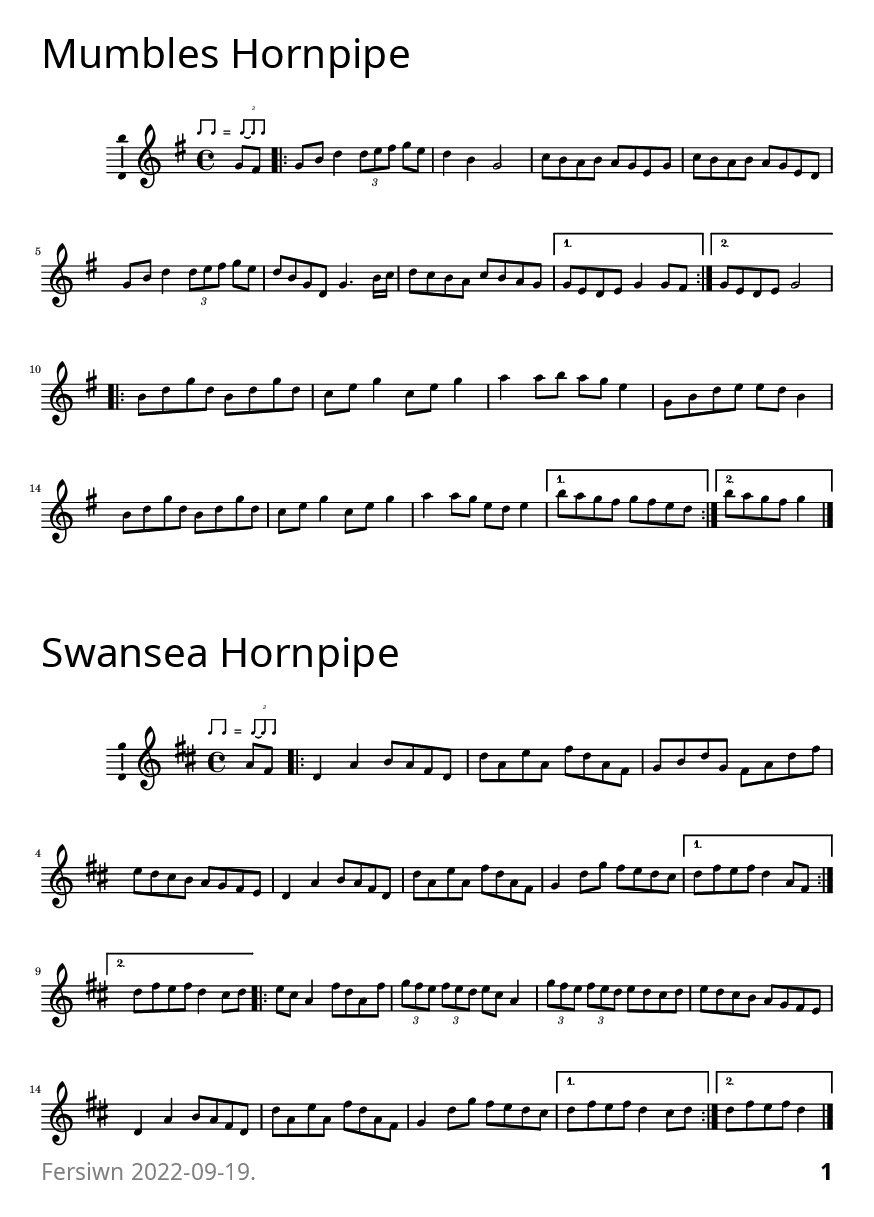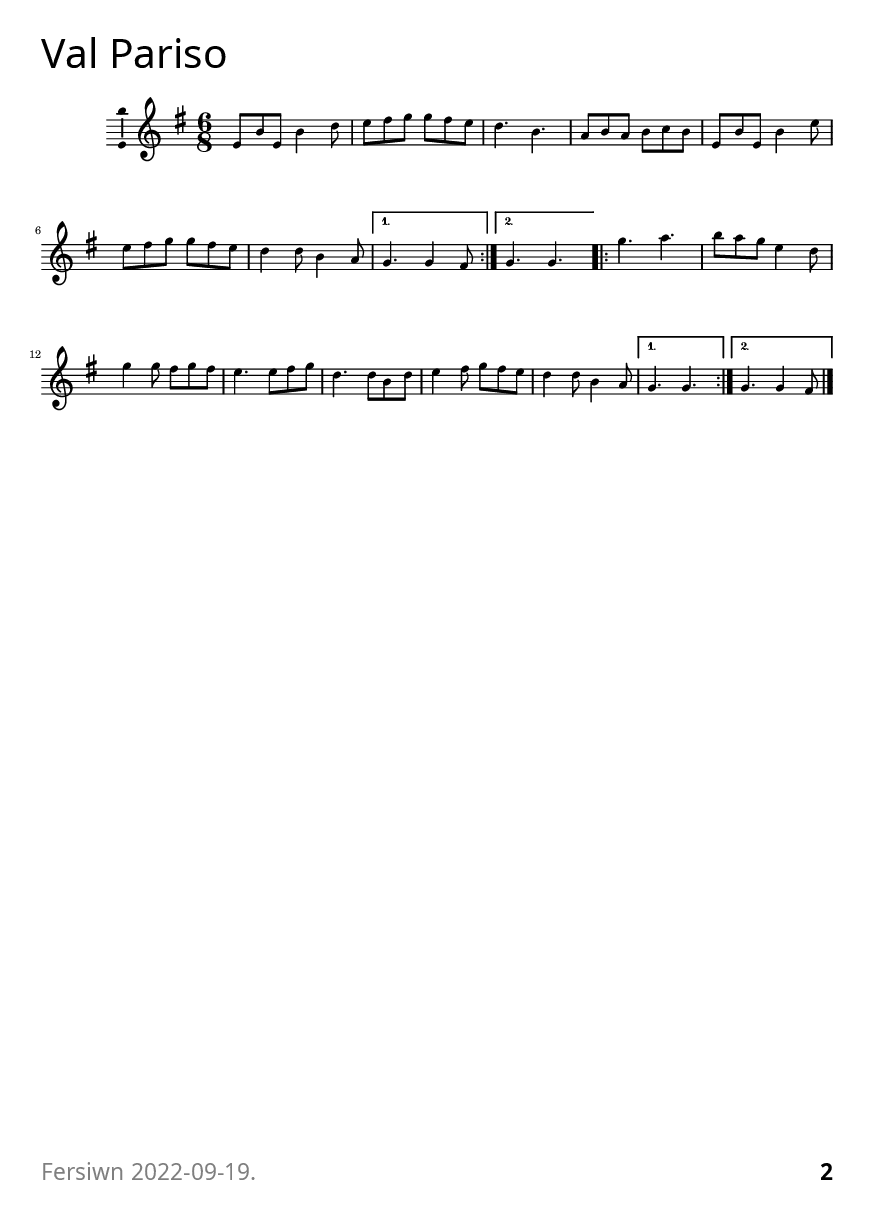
\version "2.18.2"

\include "helpers.ly"

% written 2022-09-19 
% transcription from Ceri Rhys Matthews 

mumbles_hornpipe_title = "Mumbles Hornpipe"

mumbles_hornpipe_common =  {
  \time 4/4
  \clef treble 
  \key g \major
  \partial 4
}

mumbles_hornpipe_melody = \relative g' {
  \mumbles_hornpipe_common 
  \hornpipe_tempo
  
  g8 fis
  \repeat volta 2 {
    g8 b d4 \tuplet 3/2 { d8 e fis } g8 e
    d4 b g2 

    c8 b a b a g e g
    c8 b a b a g e d 

    g8 b d4 \tuplet 3/2 { d8 e fis } g8 e
    d8 b g d g4. b16 c 
    d8 c b a c b a g 
  }

  \alternative {
    { g8 e d e g4 g8 fis }
    { g8 e d e g2 }
  }

  \repeat volta 2 {
    b8 d g d b d g d
    c8 e g4 c,8 e g4 

    a4 a8 b a g e4 
    g,8 b d e e d b4 

    b8 d g d b d g d
    c8 e g4 c,8 e g4
    
    a4 a8 g e d e4 
  }

  \alternative {
    { b'8 a g fis g fis e d }
    { b'8 a g fis g4 }
  }
  \bar "|."
}

mumbles_hornpipe = \score {
  \header { 
    title = \mumbles_hornpipe_title
  }
  \mumbles_hornpipe_melody
} %score
  

% written 2022-09-19 
% transcription from Ceri Rhys Matthews 

swansea_hornpipe_title = "Swansea Hornpipe"

swansea_hornpipe_common =  {
  \time 4/4
  \clef treble 
  \key d \major
  \partial 4
}

swansea_hornpipe_melody = \relative a' {
  \swansea_hornpipe_common 
  \hornpipe_tempo
  
  a8 fis
  \repeat volta 2 {
    d4 a' b8 a fis d 
    d'8 a e' a, fis' d a fis 
    g8 b d g, fis a d fis 
    e d cis b a g fis e

    d4 a' b8 a fis d 
    d'8 a e' a, fis' d a fis 
    g4 d'8 g fis e d cis 
    
  }

  \alternative {
    { d8 fis e fis d4 a8 fis }
    { d'8 fis e fis d4 cis8 d }
  }

  \repeat volta 2 { 
    e8 cis a4 fis'8 d a fis'
    \tuplet 3/2 { g8 fis e } \tuplet 3/2 { fis e d } e8 cis a4
    \tuplet 3/2 { g'8 fis e } \tuplet 3/2 { fis e d } e8 d cis d 
    e8 d cis b a g fis e 

    d4 a' b8 a fis d 
    d'8 a e' a, fis' d a fis 
    g4 d'8 g fis e d cis 
  }

  \alternative {
    { d8 fis e fis d4 cis8 d }
    { d8 fis e fis d4 }
  }
  \bar "|."
}

swansea_hornpipe = \score {
  \header { 
    title = \swansea_hornpipe_title
  }
  \swansea_hornpipe_melody
} %score
  

% written 2022-09-19 
% transcription from Ceri Rhys Matthews 

val_pariso_title = "Val Pariso"

val_pariso_common =  {
  \time 6/8
  \clef treble 
  \key e \minor
}

val_pariso_melody = \relative e' {
  \val_pariso_common 

  \repeat volta 2 {
    e8 b' e, b'4 d8
    e8 fis g g fis e 
    d4. b4. 
    a8 b a b c b 

    e,8 b' e, b'4 e8
    e8 fis g g fis e 
    d4 d8 b4 a8 
  }

  \alternative {
      { g4. g4 fis8 }
      { g4. g }
  }
  
  \repeat volta 2 {
    g'4. a 
    b8 a g e4 d8 
    g4 g8 fis8 g fis 
    e4. e8 fis g 
    d4. d8 b d
    e4 fis8 g fis e
    d4 d8 b4 a8 
  }

  \alternative {
    { g4. g }
    { g4. g4 fis8 }
  }
  \bar "|."
}

val_pariso = \score {
  \header { 
    title = \val_pariso_title
  }
  \val_pariso_melody
} %score
  


#(define-markup-command (skip-page-number-range layout props arg) (number-list?)
  (let ((page-number (chain-assoc-get 'page:page-number props -1)))
    (interpret-markup layout props
      (if (>= page-number (car arg))
          (number->string (+ page-number (1+ (- (cadr arg) (car arg)))))
          (chain-assoc-get 'page:page-number-string props -1)))))

\layout {
  \context {
    \ChordNames
    \override ChordName.#'.font-size = #2
    %\override ChordName #'font-series = #'bold 
   
    chordChanges = ##t
   
    \remove "Clef_engraver"
    \remove "Bar_engraver"
    \remove "Bar_number_engraver"
  }
  
  \context {
    \Voice
    \consists "Ambitus_engraver"
  }
  
  \context {
    \Staff
    \override Clef.#'font-size = #3
    \override TimeSignature.#'font-size = #4
    \override KeySignature.#'font-size = #4
  }
  
  #(layout-set-staff-size 12)
  
}


\book {
  \paper {
    print-page-number = ##f
    first-page-number = -1
    
    ragged-bottom = ##t
    % ragged-last = ##t
    
    % two-sided = ##t
    
    % annotate-spacing = ##t
  
    indent = 15\mm
    %system-count = #5
    
    #(set-paper-size "a5")
    
    #(define fonts (make-pango-font-tree 
                          "Indie Flower"
                          "Autobus Bold"
                          "Truetypewriter"
                          (/ staff-height pt 20)))
    
    bookTitleMarkup = \markup {
      \bold
      \fill-line {
        \center-column {
          
          \vspace #9
          \line { \fontsize #11 \override #'(font-name . "Indie Flower") "Alawon o Abertawe" }
          \vspace #1.5
          %\line { \fontsize #6 \override #'(font-name . "Indie Flower") "Casgliad Ceri Rhys Matthews" }
          \vspace #0.5
          
        }
      }
    }
    
    scoreTitleMarkup = \markup {
      \fill-line {
        \left-column {
          \vspace #0.75
          \line {
            
            \column { \rounded-box \pad-markup #1 { \line { \huge { \bold { \fromproperty #'header:key } } } } }
            \column {
              \vspace #-0.25
              \left-column { 
                \line{ \fontsize #5 \override #'(font-name . "Indie Flower") \fromproperty #'header:title } 
             }
              \vspace #0.75
            }
          }
        }
        \right-column {  
          \vspace #1
          \typewriter \line { \fromproperty #'header:form }
        }
      }
    }
    
    evenFooterMarkup = \markup {
      \on-the-fly \not-first-page
      \column {
        \fill-line {
          \right-column {
            \vspace #0.25
            \with-color #grey
            %\typewriter
            \fromproperty #'header:tagline
          }
          \left-column { 
            \vspace #0.25
            \bold \on-the-fly \not-first-page \skip-page-number-range #'(0 0)
            \vspace #0.75
          }
          
        }
      }
    }
    oddFooterMarkup = \markup {
      \on-the-fly \not-first-page
      \column {
        \fill-line {
          \left-column {
            \vspace #0.25
            \with-color #grey
            %\typewriter
            \fromproperty #'header:tagline
          }
          \right-column { 
            \vspace #0.25
            \bold \on-the-fly \not-first-page \skip-page-number-range #'(0 0)
            \vspace #0.75
          }
        }
      }
    }
    
  } %paper

  
  \header { 
    title = "Alawon o Abertawe"
    subtitle = ""
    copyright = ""
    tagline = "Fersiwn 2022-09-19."
  }
 
  \bookpart {
    \pageBreak
    
    \pageBreak
    
    \mumbles_hornpipe
    \swansea_hornpipe
    \val_pariso   

    \pageBreak

  } %bookpart
} %book